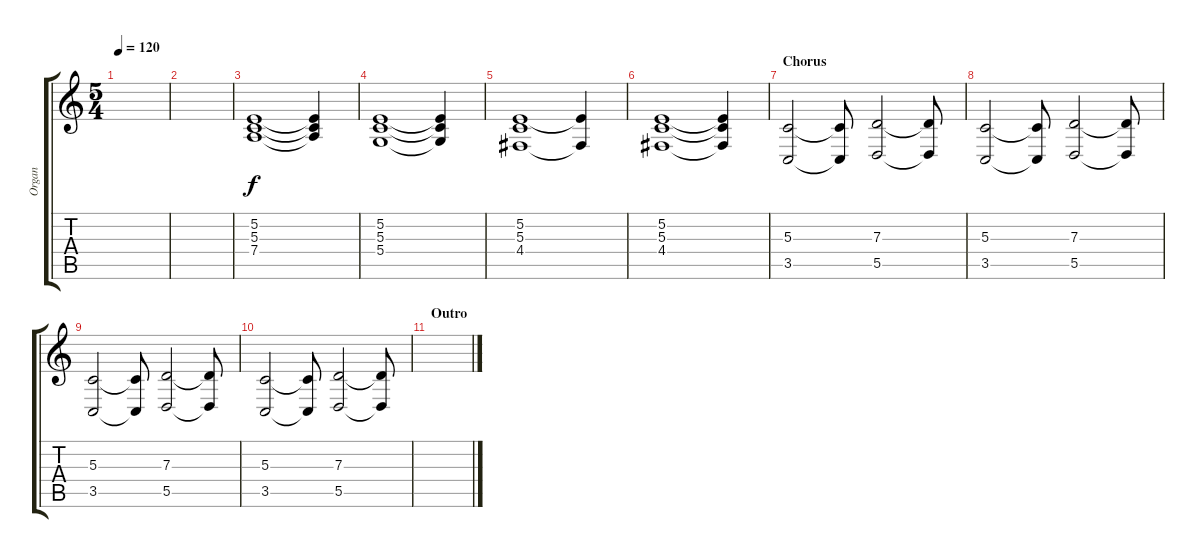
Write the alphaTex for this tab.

\track ("Organ" "Organ") {instrument drawbarorgan}
\staff {score tabs}
\tuning (E4 B3 G3 D3 A2 E2) {hide}
\ts (5 4)
\tempo 120
\clef g2
\ks c
|
|
(5.2 5.3 7.4).1 (5.2{t} 5.3{t} 7.4{t}).4 |
(5.2 5.3 5.4).1 (5.2{t} 5.3{t} 5.4{t}).4 |
(5.2 5.3 4.4).1 (5.2{t} 4.4{t}).4 |
(5.2 5.3 4.4).1 (5.2{t} 5.3{t} 4.4{t}).4 |
\section ("" "Chorus")
(5.3 3.5).2 (5.3{t} 3.5{t}).8 (7.3 5.5).2 (7.3{t} 5.5{t}).8 |
(5.3 3.5).2 (5.3{t} 3.5{t}).8 (7.3 5.5).2 (7.3{t} 5.5{t}).8 |
(5.3 3.5).2 (5.3{t} 3.5{t}).8 (7.3 5.5).2 (7.3{t} 5.5{t}).8 |
(5.3 3.5).2 (5.3{t} 3.5{t}).8 (7.3 5.5).2 (7.3{t} 5.5{t}).8 |
\section ("" "Outro")
